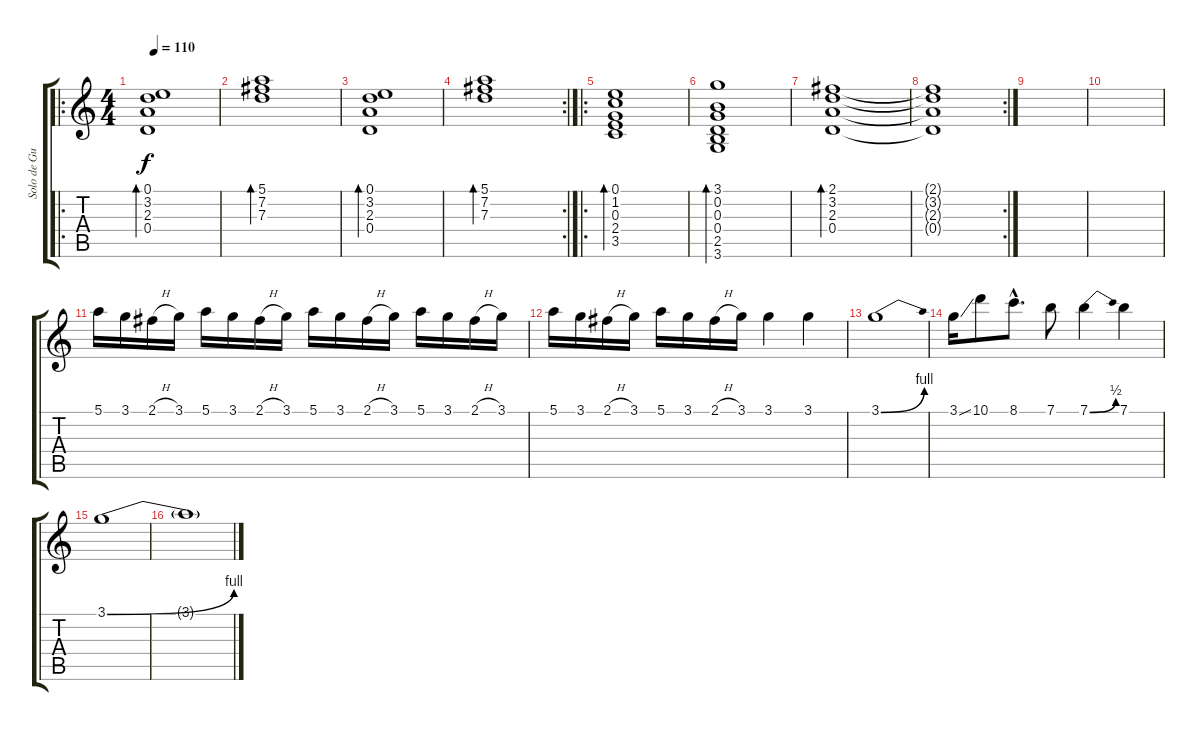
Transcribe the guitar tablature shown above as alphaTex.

\track ("Solo de Guitarra" "Solo de Gu") {instrument acousticguitarsteel}
\staff {score tabs}
\tuning (E4 B3 G3 D3 A2 E2) {hide}
\ro
\ts (4 4)
\tempo 110
\clef g2
\ks c
(0.1 3.2 2.3 0.4).1{bd 120 dy f volume 7} |
(5.1 7.2 7.3).1{bd 120} |
(0.1 3.2 2.3 0.4).1{bd 120} |
\rc 2
(5.1 7.2 7.3).1{bd 120} |
\ro
(0.1 1.2 0.3 2.4 3.5).1{bd 120 volume 8} |
(3.1 0.2 0.3 0.4 2.5 3.6).1{bd 120} |
(2.1 3.2 2.3 0.4).1{bd 120} |
\rc 2
(2.1{t} 3.2{t} 2.3{t} 0.4{t}).1 |
|
|
5.1.16{volume 10 instrument overdrivenguitar} 3.1.16 2.1{h}.16 3.1.16 5.1.16 3.1.16 2.1{h}.16 3.1.16 5.1.16 3.1.16 2.1{h}.16 3.1.16 5.1.16 3.1.16 2.1{h}.16 3.1.16 |
5.1.16{volume 10 instrument overdrivenguitar} 3.1.16 2.1{h}.16 3.1.16 5.1.16 3.1.16 2.1{h}.16 3.1.16 3.1.4{volume 16 instrument overdrivenguitar} 3.1.4 |
3.1{be (bend 0 0 60 4)}.1 |
3.1{ss}.16 10.1.8 8.1{hac}.8{d} 7.1.8 7.1{be (bend 0 0 60 2)}.4 7.1.4 |
3.1{be (bend 0 0 60 4)}.1 |
3.1{t}.1
